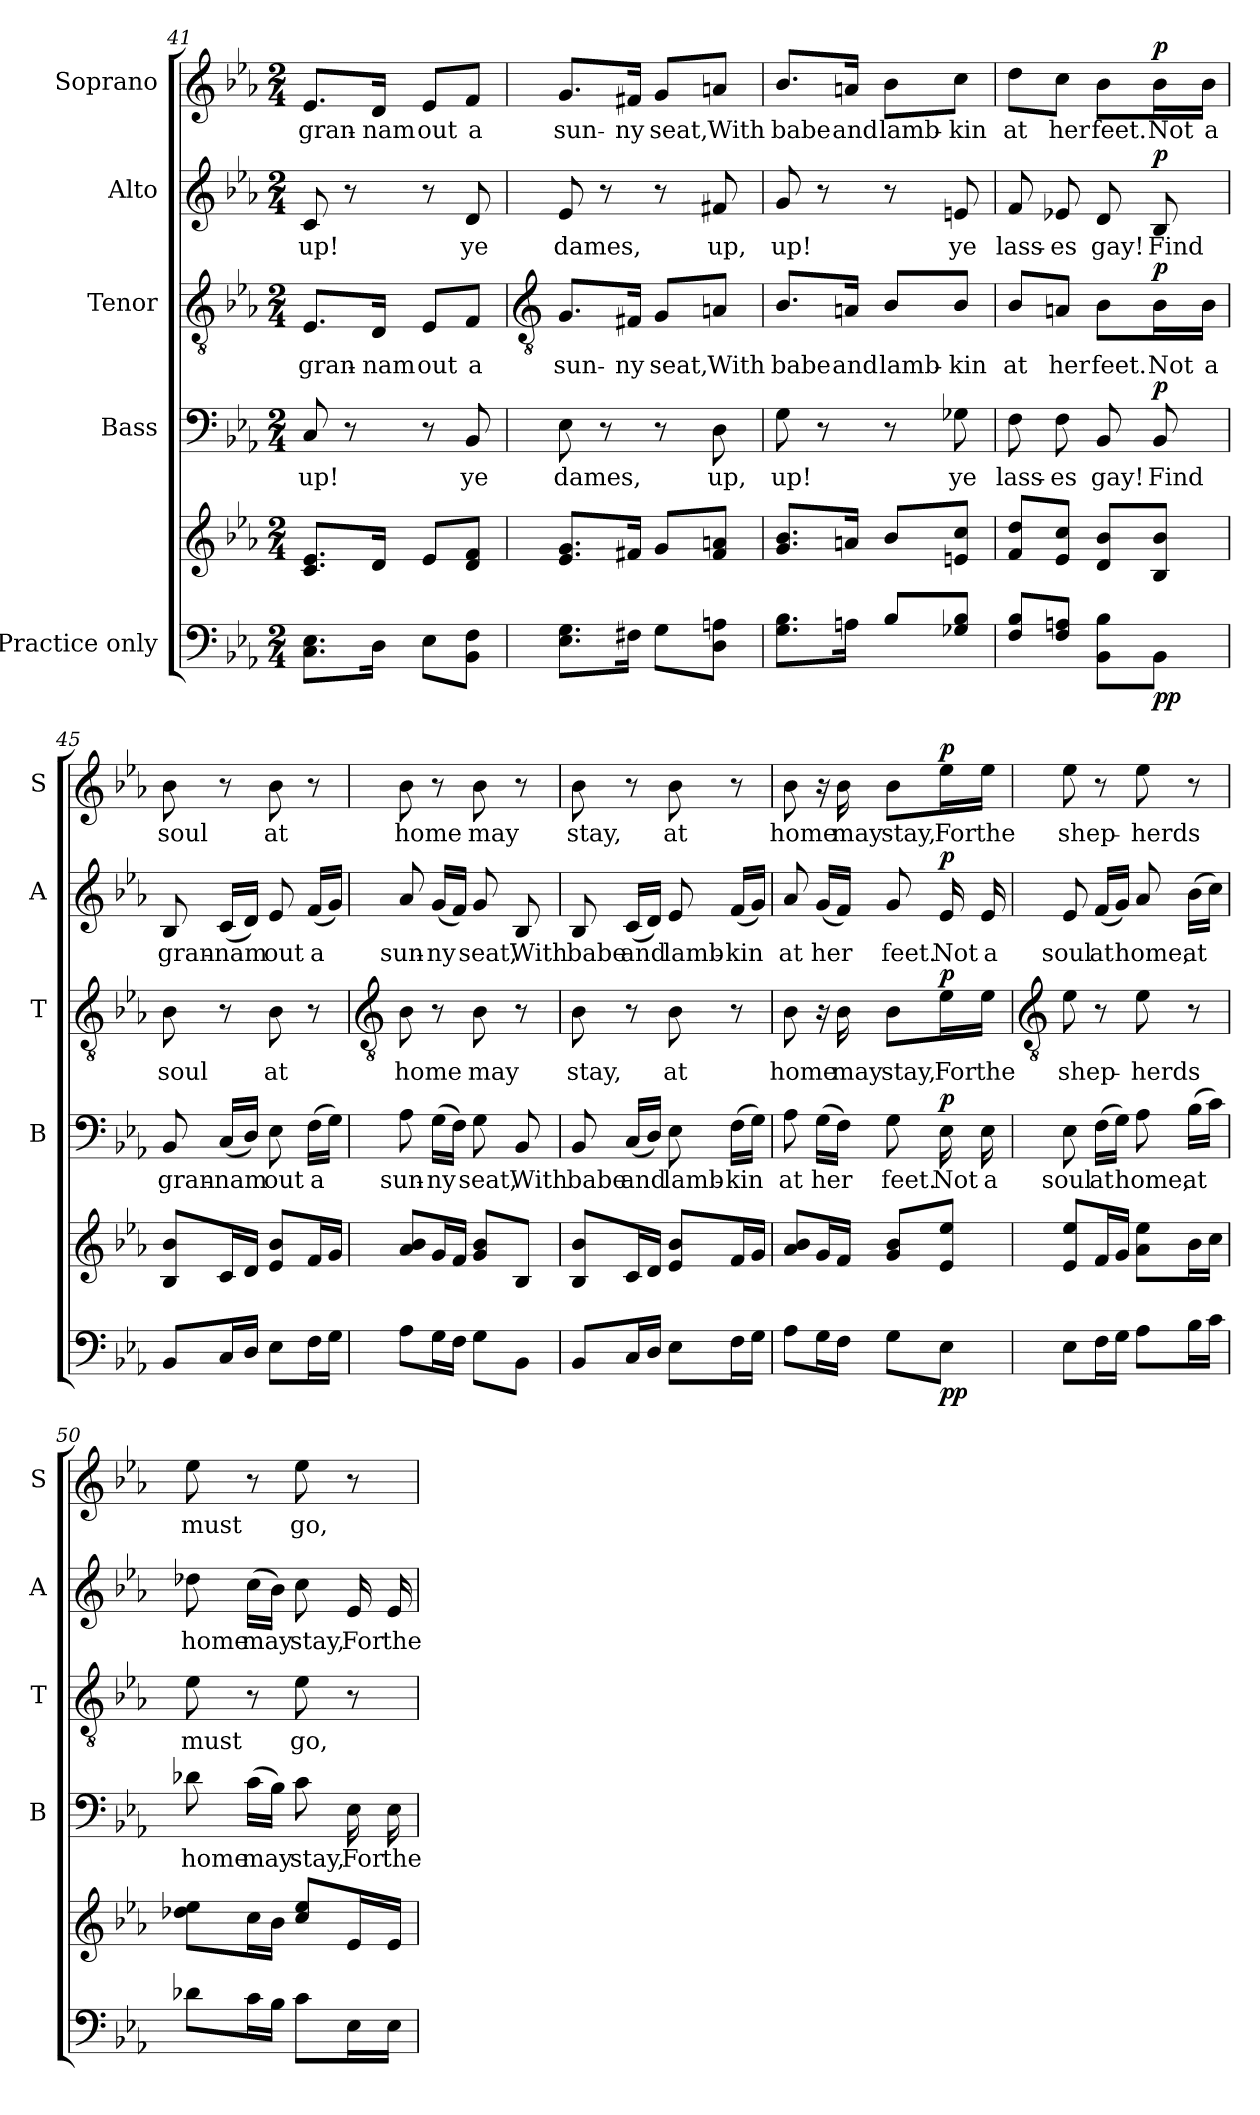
**kern	**kern	**dynam	**kern	**text	**dynam	**kern	**text	**dynam	**kern	**text	**dynam	**kern	**text	**dynam
*part5	*part5	*part5	*part4	*part4	*part4	*part3	*part3	*part3	*part2	*part2	*part2	*part1	*part1	*part1
*staff6	*staff5	*staff5/6	*staff4	*staff4	*staff4	*staff3	*staff3	*staff3	*staff2	*staff2	*staff2	*staff1	*staff1	*staff1
*I"Practice only	*	*	*I"Bass	*	*	*I"Tenor	*	*	*I"Alto	*	*	*I"Soprano	*	*
*	*	*	*I'B	*	*	*I'T	*	*	*I'A	*	*	*I'S	*	*
*clefF4	*clefG2	*	*clefF4	*	*	*clefGv2	*	*	*clefG2	*	*	*clefG2	*	*
*k[b-e-a-]	*k[b-e-a-]	*	*k[b-e-a-]	*	*	*k[b-e-a-]	*	*	*k[b-e-a-]	*	*	*k[b-e-a-]	*	*
*E-:	*E-:	*	*E-:	*	*	*E-:	*	*	*E-:	*	*	*E-:	*	*
*M2/4	*M2/4	*	*M2/4	*	*	*M2/4	*	*	*M2/4	*	*	*M2/4	*	*
=41	=41	=41	=41	=41	=41	=41	=41	=41	=41	=41	=41	=41	=41	=41
!	!	!	!	!LO:LY:b	!	!	!LO:LY:b	!	!	!LO:LY:b	!	!	!LO:LY:b	!
8.C\ 8.E-\L	8.c/ 8.e-/L	.	8C/	up!	.	8.E-/L	gran-	.	8c/	up!	.	8.e-/L	gran-	.
.	.	.	8r	.	.	.	.	.	8r	.	.	.	.	.
!	!	!	!	!	!	!	!LO:LY:b	!	!	!	!	!	!LO:LY:b	!
16D\Jk	16d/Jk	.	.	.	.	16D/Jk	-nam	.	.	.	.	16d/Jk	-nam	.
!	!	!	!	!	!	!	!LO:LY:b	!	!	!	!	!	!LO:LY:b	!
8E-\L	8e-/L	.	8r	.	.	8E-/L	out	.	8r	.	.	8e-/L	out	.
!	!	!	!	!LO:LY:b	!	!	!LO:LY:b	!	!	!LO:LY:b	!	!	!LO:LY:b	!
8BB-\ 8F\J	8d/ 8f/J	.	8BB-/	ye	.	8F/J	a	.	8d/	ye	.	8f/J	a	.
!!LO:PB:g=z
=42	=42	=42	=42	=42	=42	=42	=42	=42	=42	=42	=42	=42	=42	=42
*	*	*	*	*	*	*clefGv2	*	*	*	*	*	*	*	*
!	!	!	!	!LO:LY:b	!	!	!LO:LY:b	!	!	!LO:LY:b	!	!	!LO:LY:b	!
8.E-\ 8.G\L	8.e-/ 8.g/L	.	8E-\	dames,	.	8.G/L	sun-	.	8e-/	dames,	.	8.g/L	sun-	.
.	.	.	8r	.	.	.	.	.	8r	.	.	.	.	.
!	!	!	!	!	!	!	!LO:LY:b	!	!	!	!	!	!LO:LY:b	!
16F#X\Jk	16f#X/Jk	.	.	.	.	16F#X/Jk	-ny	.	.	.	.	16f#X/Jk	-ny	.
!	!	!	!	!	!	!	!LO:LY:b	!	!	!	!	!	!LO:LY:b	!
8G\L	8g/L	.	8r	.	.	8G/L	seat,	.	8r	.	.	8g/L	seat,	.
!	!	!	!	!LO:LY:b	!	!	!LO:LY:b	!	!	!LO:LY:b	!	!	!LO:LY:b	!
8D\ 8An\J	8f#/ 8an/J	.	8D\	up,	.	8An/J	With	.	8f#X/	up,	.	8an/J	With	.
=43	=43	=43	=43	=43	=43	=43	=43	=43	=43	=43	=43	=43	=43	=43
!	!	!	!	!LO:LY:b	!	!	!LO:LY:b	!	!	!LO:LY:b	!	!	!LO:LY:b	!
8.G\ 8.B-\L	8.g/ 8.b-/L	.	8G\	up!	.	8.B-/L	babe	.	8g/	up!	.	8.b-/L	babe	.
.	.	.	8r	.	.	.	.	.	8r	.	.	.	.	.
!	!	!	!	!	!	!	!LO:LY:b	!	!	!	!	!	!LO:LY:b	!
16An\Jk	16an/Jk	.	.	.	.	16An/Jk	and	.	.	.	.	16an/Jk	and	.
!	!	!	!	!	!	!	!LO:LY:b	!	!	!	!	!	!LO:LY:b	!
8B-/L	8b-/L	.	8r	.	.	8B-/L	lamb-	.	8r	.	.	8b-\L	lamb-	.
!	!	!	!	!LO:LY:b	!	!	!LO:LY:b	!	!	!LO:LY:b	!	!	!LO:LY:b	!
8G-X/ 8B-/J	8en/ 8cc/J	.	8G-X\	ye	.	8B-/J	-kin	.	8en/	ye	.	8cc\J	-kin	.
=44	=44	=44	=44	=44	=44	=44	=44	=44	=44	=44	=44	=44	=44	=44
!	!	!	!	!LO:LY:b	!	!	!LO:LY:b	!	!	!LO:LY:b	!	!	!LO:LY:b	!
8F/ 8B-/L	8f/ 8dd/L	.	8F\	lass-	.	8B-/L	at	.	8f/	lass-	.	8dd\L	at	.
!	!	!	!	!LO:LY:b	!	!	!LO:LY:b	!	!	!LO:LY:b	!	!	!LO:LY:b	!
8F/ 8An/J	8e-/ 8cc/J	.	8F\	-es	.	8An/J	her	.	8e-X/	-es	.	8cc\J	her	.
!	!	!	!	!LO:LY:b	!	!	!LO:LY:b	!	!	!LO:LY:b	!	!	!LO:LY:b	!
8BB-\ 8B-\L	8d/ 8b-/L	.	8BB-/	gay!	.	8B-\L	feet.	.	8d/	gay!	.	8b-\L	feet.	.
!	!	!LO:DY:b=2	!	!LO:LY:b	!	!	!LO:LY:b	!	!	!LO:LY:b	!	!	!LO:LY:b	!
!	!	!LO:DY:n=1:b	!	!	!LO:DY:b	!	!	!LO:DY:b	!	!	!LO:DY:b	!	!	!LO:DY:b
8BB-\J	8B-/ 8b-/J	p p	8BB-/	Find	p	16B-\L	Not	p	8B-/	Find	p	16b-\L	Not	p
!	!	!	!	!	!	!	!LO:LY:b	!	!	!	!	!	!LO:LY:b	!
.	.	.	.	.	.	16B-\JJ	a	.	.	.	.	16b-\JJ	a	.
=45	=45	=45	=45	=45	=45	=45	=45	=45	=45	=45	=45	=45	=45	=45
!	!	!	!	!LO:LY:b	!	!	!LO:LY:b	!	!	!LO:LY:b	!	!	!LO:LY:b	!
8BB-/L	8B-/ 8b-/L	.	8BB-/	gran-	.	8B-\	soul	.	8B-/	gran-	.	8b-\	soul	.
!	!	!	!	!LO:LY:b	!	!	!	!	!	!LO:LY:b	!	!	!	!
16C/L	16c/L	.	(<16C/LL	-nam	.	8r	.	.	(<16c/LL	-nam	.	8r	.	.
16D/JJ	16d/JJ	.	16D/JJ)	.	.	.	.	.	16d/JJ)	.	.	.	.	.
!	!	!	!	!LO:LY:b	!	!	!LO:LY:b	!	!	!LO:LY:b	!	!	!LO:LY:b	!
8E-\L	8e-/ 8b-/L	.	8E-\	out	.	8B-\	at	.	8e-/	out	.	8b-\	at	.
!	!	!	!	!LO:LY:b	!	!	!	!	!	!LO:LY:b	!	!	!	!
16F\L	16f/L	.	(>16F\LL	a	.	8r	.	.	(<16f/LL	a	.	8r	.	.
16G\JJ	16g/JJ	.	16G\JJ)	.	.	.	.	.	16g/JJ)	.	.	.	.	.
!!LO:LB:g=z
=46	=46	=46	=46	=46	=46	=46	=46	=46	=46	=46	=46	=46	=46	=46
*	*	*	*	*	*	*clefGv2	*	*	*	*	*	*	*	*
!	!	!	!	!LO:LY:b	!	!	!LO:LY:b	!	!	!LO:LY:b	!	!	!LO:LY:b	!
8A-\L	8a-/ 8b-/L	.	8A-\	sun-	.	8B-\	home	.	8a-/	sun-	.	8b-\	home	.
!	!	!	!	!LO:LY:b	!	!	!	!	!	!LO:LY:b	!	!	!	!
16G\L	16g/L	.	(>16G\LL	-ny	.	8r	.	.	(<16g/LL	-ny	.	8r	.	.
16F\JJ	16f/JJ	.	16F\JJ)	.	.	.	.	.	16f/JJ)	.	.	.	.	.
!	!	!	!	!LO:LY:b	!	!	!LO:LY:b	!	!	!LO:LY:b	!	!	!LO:LY:b	!
8G\L	8g/ 8b-/L	.	8G\	seat,	.	8B-\	may	.	8g/	seat,	.	8b-\	may	.
!	!	!	!	!LO:LY:b	!	!	!	!	!	!LO:LY:b	!	!	!	!
8BB-\J	8B-/J	.	8BB-/	With	.	8r	.	.	8B-/	With	.	8r	.	.
=47	=47	=47	=47	=47	=47	=47	=47	=47	=47	=47	=47	=47	=47	=47
!	!	!	!	!LO:LY:b	!	!	!LO:LY:b	!	!	!LO:LY:b	!	!	!LO:LY:b	!
8BB-/L	8B-/ 8b-/L	.	8BB-/	babe	.	8B-\	stay,	.	8B-/	babe	.	8b-\	stay,	.
!	!	!	!	!LO:LY:b	!	!	!	!	!	!LO:LY:b	!	!	!	!
16C/L	16c/L	.	(<16C/LL	and	.	8r	.	.	(<16c/LL	and	.	8r	.	.
16D/JJ	16d/JJ	.	16D/JJ)	.	.	.	.	.	16d/JJ)	.	.	.	.	.
!	!	!	!	!LO:LY:b	!	!	!LO:LY:b	!	!	!LO:LY:b	!	!	!LO:LY:b	!
8E-\L	8e-/ 8b-/L	.	8E-\	lamb-	.	8B-\	at	.	8e-/	lamb-	.	8b-\	at	.
!	!	!	!	!LO:LY:b	!	!	!	!	!	!LO:LY:b	!	!	!	!
16F\L	16f/L	.	(>16F\LL	-kin	.	8r	.	.	(<16f/LL	-kin	.	8r	.	.
16G\JJ	16g/JJ	.	16G\JJ)	.	.	.	.	.	16g/JJ)	.	.	.	.	.
=48	=48	=48	=48	=48	=48	=48	=48	=48	=48	=48	=48	=48	=48	=48
!	!	!	!	!LO:LY:b	!	!	!LO:LY:b	!	!	!LO:LY:b	!	!	!LO:LY:b	!
8A-\L	8a-/ 8b-/L	.	8A-\	at	.	8B-\	home	.	8a-/	at	.	8b-\	home	.
!	!	!	!	!LO:LY:b	!	!	!	!	!	!LO:LY:b	!	!	!	!
16G\L	16g/L	.	(>16G\LL	her	.	16r	.	.	(<16g/LL	her	.	16r	.	.
!	!	!	!	!	!	!	!LO:LY:b	!	!	!	!	!	!LO:LY:b	!
16F\JJ	16f/JJ	.	16F\JJ)	.	.	16B-\	may	.	16f/JJ)	.	.	16b-\	may	.
!	!	!	!	!LO:LY:b	!	!	!LO:LY:b	!	!	!LO:LY:b	!	!	!LO:LY:b	!
8G\L	8g/ 8b-/L	.	8G\	feet.	.	8B-\L	stay,	.	8g/	feet.	.	8b-\L	stay,	.
!	!	!LO:DY:b=2	!	!LO:LY:b	!	!	!LO:LY:b	!	!	!LO:LY:b	!	!	!LO:LY:b	!
!	!	!LO:DY:n=1:b	!	!	!LO:DY:b	!	!	!LO:DY:b	!	!	!LO:DY:b	!	!	!LO:DY:b
8E-\J	8e-/ 8ee-/J	p p	16E-\	Not	p	16e-\L	For	p	16e-/	Not	p	16ee-\L	For	p
!	!	!	!	!LO:LY:b	!	!	!LO:LY:b	!	!	!LO:LY:b	!	!	!LO:LY:b	!
.	.	.	16E-\	a	.	16e-\JJ	the	.	16e-/	a	.	16ee-\JJ	the	.
!!LO:PB:g=z
=49	=49	=49	=49	=49	=49	=49	=49	=49	=49	=49	=49	=49	=49	=49
*	*	*	*	*	*	*clefGv2	*	*	*	*	*	*	*	*
!	!	!	!	!LO:LY:b	!	!	!LO:LY:b	!	!	!LO:LY:b	!	!	!LO:LY:b	!
8E-\L	8e-/ 8ee-/L	.	8E-\	soul	.	8e-\	shep-	.	8e-/	soul	.	8ee-\	shep-	.
!	!	!	!	!LO:LY:b	!	!	!	!	!	!LO:LY:b	!	!	!	!
16F\L	16f/L	.	(>16F\LL	at	.	8r	.	.	(<16f/LL	at	.	8r	.	.
16G\JJ	16g/JJ	.	16G\JJ)	.	.	.	.	.	16g/JJ)	.	.	.	.	.
!	!	!	!	!LO:LY:b	!	!	!LO:LY:b	!	!	!LO:LY:b	!	!	!LO:LY:b	!
8A-\L	8a-\ 8ee-\L	.	8A-\	home,	.	8e-\	-herds	.	8a-/	home,	.	8ee-\	-herds	.
!	!	!	!	!LO:LY:b	!	!	!	!	!	!LO:LY:b	!	!	!	!
16B-\L	16b-\L	.	(>16B-\LL	at	.	8r	.	.	(>16b-\LL	at	.	8r	.	.
16c\JJ	16cc\JJ	.	16c\JJ)	.	.	.	.	.	16cc\JJ)	.	.	.	.	.
=50	=50	=50	=50	=50	=50	=50	=50	=50	=50	=50	=50	=50	=50	=50
!	!	!	!	!LO:LY:b	!	!	!LO:LY:b	!	!	!LO:LY:b	!	!	!LO:LY:b	!
8d-X\L	8dd-X\ 8ee-\L	.	8d-X\	home	.	8e-\	must	.	8dd-X\	home	.	8ee-\	must	.
!	!	!	!	!LO:LY:b	!	!	!	!	!	!LO:LY:b	!	!	!	!
16c\L	16cc\L	.	(>16c\LL	may	.	8r	.	.	(>16cc\LL	may	.	8r	.	.
16B-\JJ	16b-\JJ	.	16B-\JJ)	.	.	.	.	.	16b-\JJ)	.	.	.	.	.
!	!	!	!	!LO:LY:b	!	!	!LO:LY:b	!	!	!LO:LY:b	!	!	!LO:LY:b	!
8c\L	8cc/ 8ee-/L	.	8c\	stay,	.	8e-\	go,	.	8cc\	stay,	.	8ee-\	go,	.
!	!	!	!	!LO:LY:b	!	!	!	!	!	!LO:LY:b	!	!	!	!
16E-\L	16e-/L	.	16E-\	For	.	8r	.	.	16e-/	For	.	8r	.	.
!	!	!	!	!LO:LY:b	!	!	!	!	!	!LO:LY:b	!	!	!	!
16E-\JJ	16e-/JJ	.	16E-\	the	.	.	.	.	16e-/	the	.	.	.	.
=	=	=	=	=	=	=	=	=	=	=	=	=	=	=
*-	*-	*-	*-	*-	*-	*-	*-	*-	*-	*-	*-	*-	*-	*-
